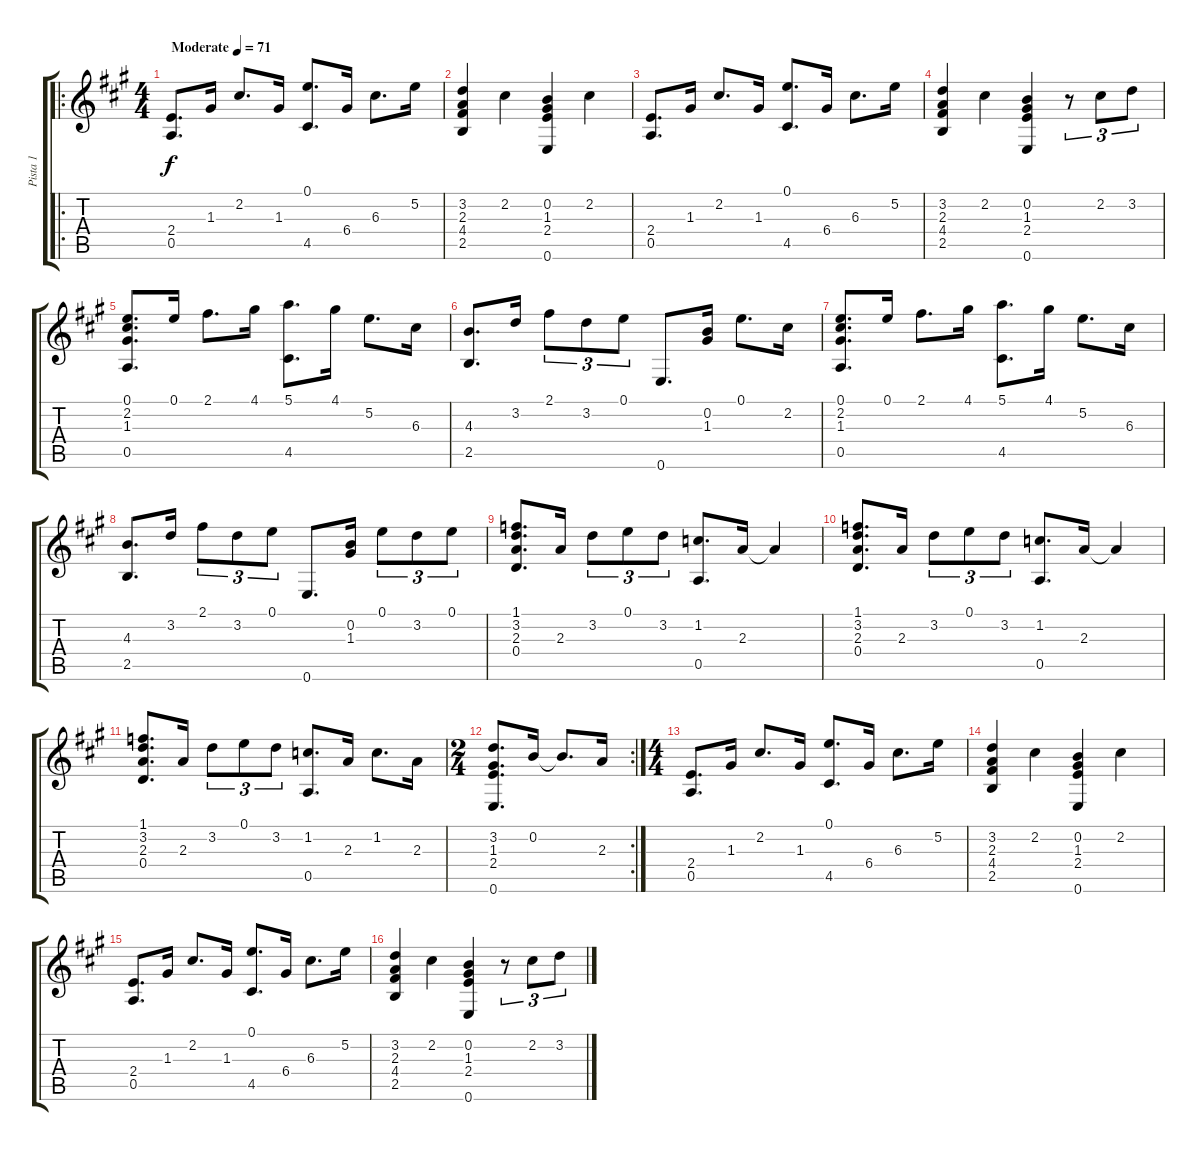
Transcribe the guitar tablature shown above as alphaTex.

\track ("Pista 1" "Pista 1") {instrument acousticguitarsteel}
\staff {score tabs}
\tuning (E4 B3 G3 D3 A2 E2) {hide}
\ro
\ts (4 4)
\tempo (71 "Moderate")
\clef g2
\ks a
(2.4 0.5).8{d dy f instrument acousticguitarsteel} 1.3.16 2.2.8{d} 1.3.16 (0.1 4.5).8{d} 6.4.16 6.3.8{d} 5.2.16 |
(3.2 2.3 4.4 2.5).4 2.2.4 (0.2 1.3 2.4 0.6).4 2.2.4 |
(2.4 0.5).8{d} 1.3.16 2.2.8{d} 1.3.16 (0.1 4.5).8{d} 6.4.16 6.3.8{d} 5.2.16 |
(3.2 2.3 4.4 2.5).4 2.2.4 (0.2 1.3 2.4 0.6).4 r.8{tu (3 2)} 2.2.8{tu (3 2)} 3.2.8{tu (3 2)} |
(0.1 2.2 1.3 0.5).8{d} 0.1.16 2.1.8{d} 4.1.16 (5.1 4.5).8{d} 4.1.16 5.2.8{d} 6.3.16 |
(4.3 2.5).8{d} 3.2.16 2.1.8{tu (3 2)} 3.2.8{tu (3 2)} 0.1.8{tu (3 2)} 0.6.8{d} (0.2 1.3).16 0.1.8{d} 2.2.16 |
(0.1 2.2 1.3 0.5).8{d} 0.1.16 2.1.8{d} 4.1.16 (5.1 4.5).8{d} 4.1.16 5.2.8{d} 6.3.16 |
(4.3 2.5).8{d} 3.2.16 2.1.8{tu (3 2)} 3.2.8{tu (3 2)} 0.1.8{tu (3 2)} 0.6.8{d} (0.2 1.3).16 0.1.8{tu (3 2)} 3.2.8{tu (3 2)} 0.1.8{tu (3 2)} |
(1.1 3.2 2.3 0.4).8{d} 2.3.16 3.2.8{tu (3 2)} 0.1.8{tu (3 2)} 3.2.8{tu (3 2)} (1.2 0.5).8{d} 2.3.16 2.3{t}.4 |
(1.1 3.2 2.3 0.4).8{d} 2.3.16 3.2.8{tu (3 2)} 0.1.8{tu (3 2)} 3.2.8{tu (3 2)} (1.2 0.5).8{d} 2.3.16 2.3{t}.4 |
(1.1 3.2 2.3 0.4).8{d} 2.3.16 3.2.8{tu (3 2)} 0.1.8{tu (3 2)} 3.2.8{tu (3 2)} (1.2 0.5).8{d} 2.3.16 1.2.8{d} 2.3.16 |
\rc 2
\ts (2 4)
(3.2 1.3 2.4 0.6).8{d} 0.2.16 0.2{t}.8{d} 2.3.16 |
\ts (4 4)
(2.4 0.5).8{d} 1.3.16 2.2.8{d} 1.3.16 (0.1 4.5).8{d} 6.4.16 6.3.8{d} 5.2.16 |
(3.2 2.3 4.4 2.5).4 2.2.4 (0.2 1.3 2.4 0.6).4 2.2.4 |
(2.4 0.5).8{d} 1.3.16 2.2.8{d} 1.3.16 (0.1 4.5).8{d} 6.4.16 6.3.8{d} 5.2.16 |
(3.2 2.3 4.4 2.5).4 2.2.4 (0.2 1.3 2.4 0.6).4 r.8{tu (3 2)} 2.2.8{tu (3 2)} 3.2.8{tu (3 2)}
